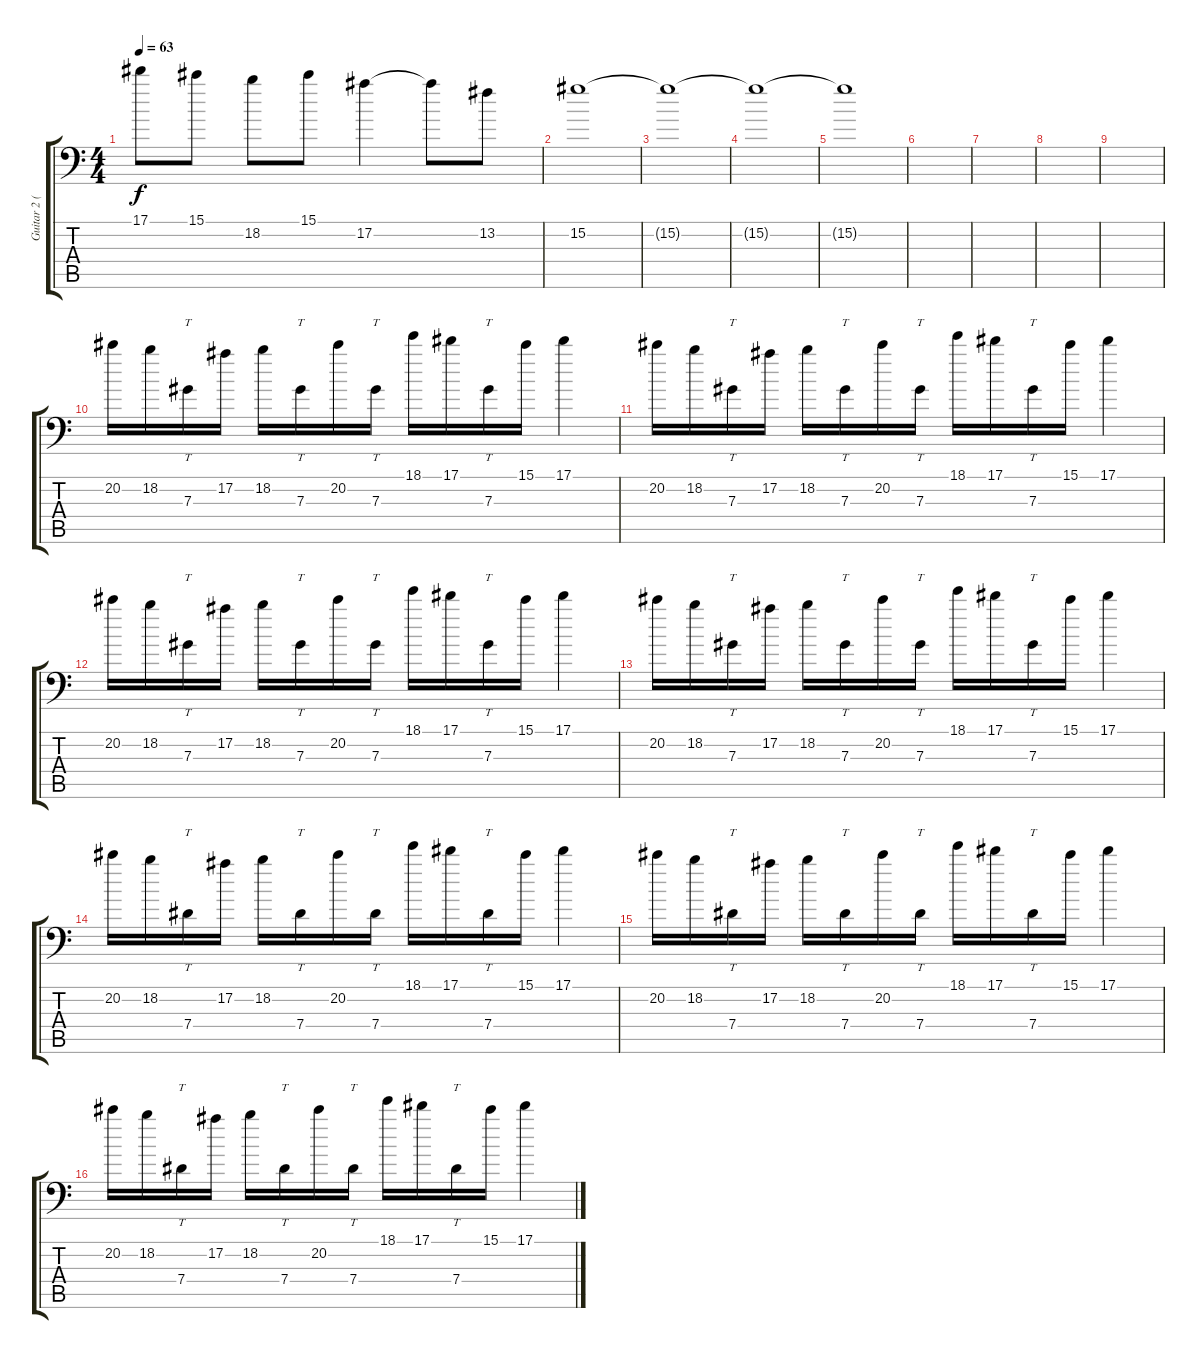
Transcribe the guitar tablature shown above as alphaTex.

\track ("Guitar 2 (Drop G#)" "Guitar 2 (") {instrument distortionguitar}
\staff {score tabs}
\tuning (Bb3 F3 Db3 Ab2 Eb2 Ab1) {hide}
\ts (4 4)
\tempo 63
\clef f4
\ks c
17.1{t}.8{dy f} 15.1.8 18.2.8 15.1.8 17.2.4 17.2{t}.8 13.2.8 |
15.2.1 |
15.2{t}.1 |
15.2{t}.1 |
15.2{t}.1 |
|
|
|
|
20.2.16 18.2.16 7.3.16{tt} 17.2.16 18.2.16 7.3.16{tt} 20.2.16 7.3.16{tt} 18.1.16 17.1.16 7.3.16{tt} 15.1.16 17.1.4 |
20.2.16 18.2.16 7.3.16{tt} 17.2.16 18.2.16 7.3.16{tt} 20.2.16 7.3.16{tt} 18.1.16 17.1.16 7.3.16{tt} 15.1.16 17.1.4 |
20.2.16 18.2.16 7.3.16{tt} 17.2.16 18.2.16 7.3.16{tt} 20.2.16 7.3.16{tt} 18.1.16 17.1.16 7.3.16{tt} 15.1.16 17.1.4 |
20.2.16 18.2.16 7.3.16{tt} 17.2.16 18.2.16 7.3.16{tt} 20.2.16 7.3.16{tt} 18.1.16 17.1.16 7.3.16{tt} 15.1.16 17.1.4 |
20.2.16 18.2.16 7.4.16{tt} 17.2.16 18.2.16 7.4.16{tt} 20.2.16 7.4.16{tt} 18.1.16 17.1.16 7.4.16{tt} 15.1.16 17.1.4 |
20.2.16 18.2.16 7.4.16{tt} 17.2.16 18.2.16 7.4.16{tt} 20.2.16 7.4.16{tt} 18.1.16 17.1.16 7.4.16{tt} 15.1.16 17.1.4 |
20.2.16 18.2.16 7.4.16{tt} 17.2.16 18.2.16 7.4.16{tt} 20.2.16 7.4.16{tt} 18.1.16 17.1.16 7.4.16{tt} 15.1.16 17.1.4
